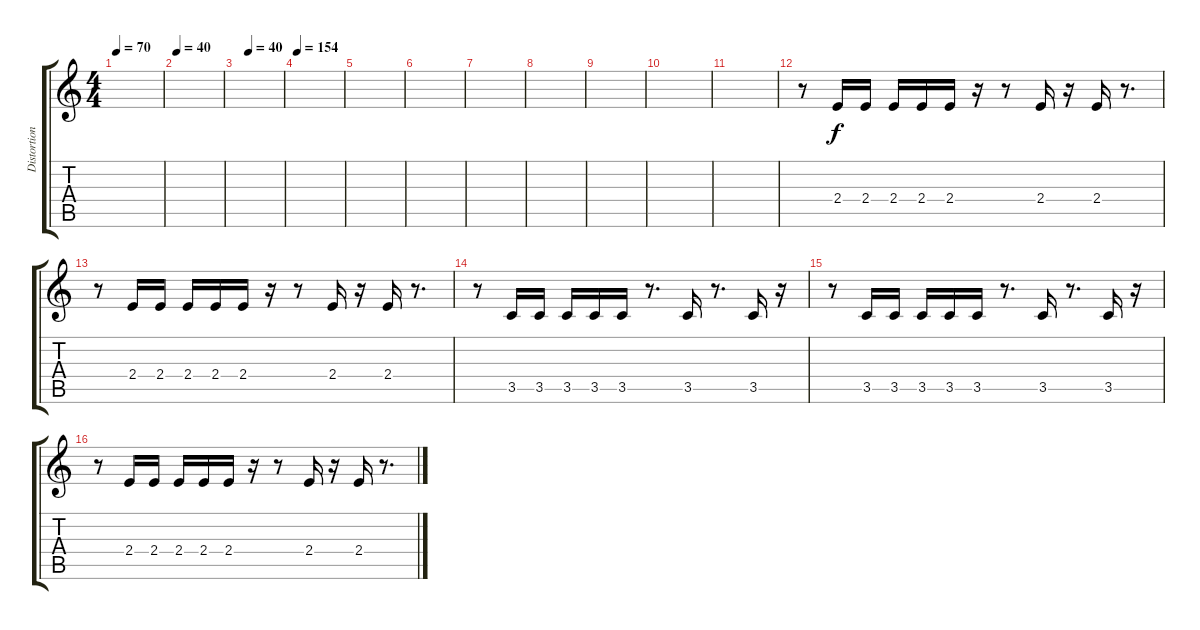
\track ("Distortion Rhytm" "Distortion") {instrument distortionguitar}
\staff {score tabs}
\tuning (E4 B3 G3 D3 A2 E2) {hide}
\ts (4 4)
\tempo 70
\clef g2
\ks c
|
\tempo 40
|
\tempo (40 0.25)
|
\tempo 154
|
|
|
|
|
|
|
|
r.8 2.4.16 2.4.16 2.4.16 2.4.16 2.4.16 r.16 r.8 2.4.16 r.16 2.4.16 r.8{d} |
r.8 2.4.16 2.4.16 2.4.16 2.4.16 2.4.16 r.16 r.8 2.4.16 r.16 2.4.16 r.8{d} |
r.8 3.5.16 3.5.16 3.5.16 3.5.16 3.5.16 r.8{d} 3.5.16 r.8{d} 3.5.16 r.16 |
r.8 3.5.16 3.5.16 3.5.16 3.5.16 3.5.16 r.8{d} 3.5.16 r.8{d} 3.5.16 r.16 |
r.8 2.4.16 2.4.16 2.4.16 2.4.16 2.4.16 r.16 r.8 2.4.16 r.16 2.4.16 r.8{d}
